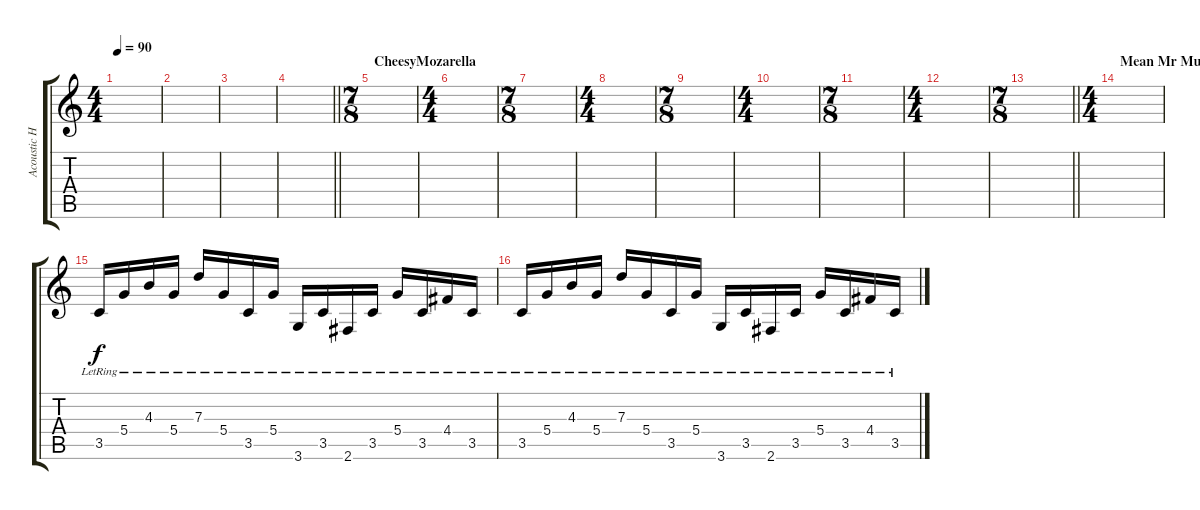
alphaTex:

\track ("Acoustic Hipster" "Acoustic H") {instrument acousticguitarsteel}
\staff {score tabs}
\tuning (E4 B3 G3 D3 A2 E2) {hide}
\ts (4 4)
\tempo 90
\clef g2
\ks c
|
|
|
\barLineRight lightlight
|
\ts (7 8)
\section ("" "CheesyMozarella")
|
\ts (4 4)
|
\ts (7 8)
|
\ts (4 4)
|
\ts (7 8)
|
\ts (4 4)
|
\ts (7 8)
|
\ts (4 4)
|
\ts (7 8)
\barLineRight lightlight
|
\ts (4 4)
\section ("" "Mean Mr Mustard")
|
3.5{lr}.16 5.4{lr}.16 4.3{lr}.16 5.4{lr}.16 7.3{lr}.16 5.4{lr}.16 3.5{lr}.16 5.4{lr}.16 3.6{lr}.16 3.5{lr}.16 2.6{lr}.16 3.5{lr}.16 5.4{lr}.16 3.5{lr}.16 4.4{lr}.16 3.5{lr}.16 |
3.5{lr}.16 5.4{lr}.16 4.3{lr}.16 5.4{lr}.16 7.3{lr}.16 5.4{lr}.16 3.5{lr}.16 5.4{lr}.16 3.6{lr}.16 3.5{lr}.16 2.6{lr}.16 3.5{lr}.16 5.4{lr}.16 3.5{lr}.16 4.4{lr}.16 3.5{lr}.16
